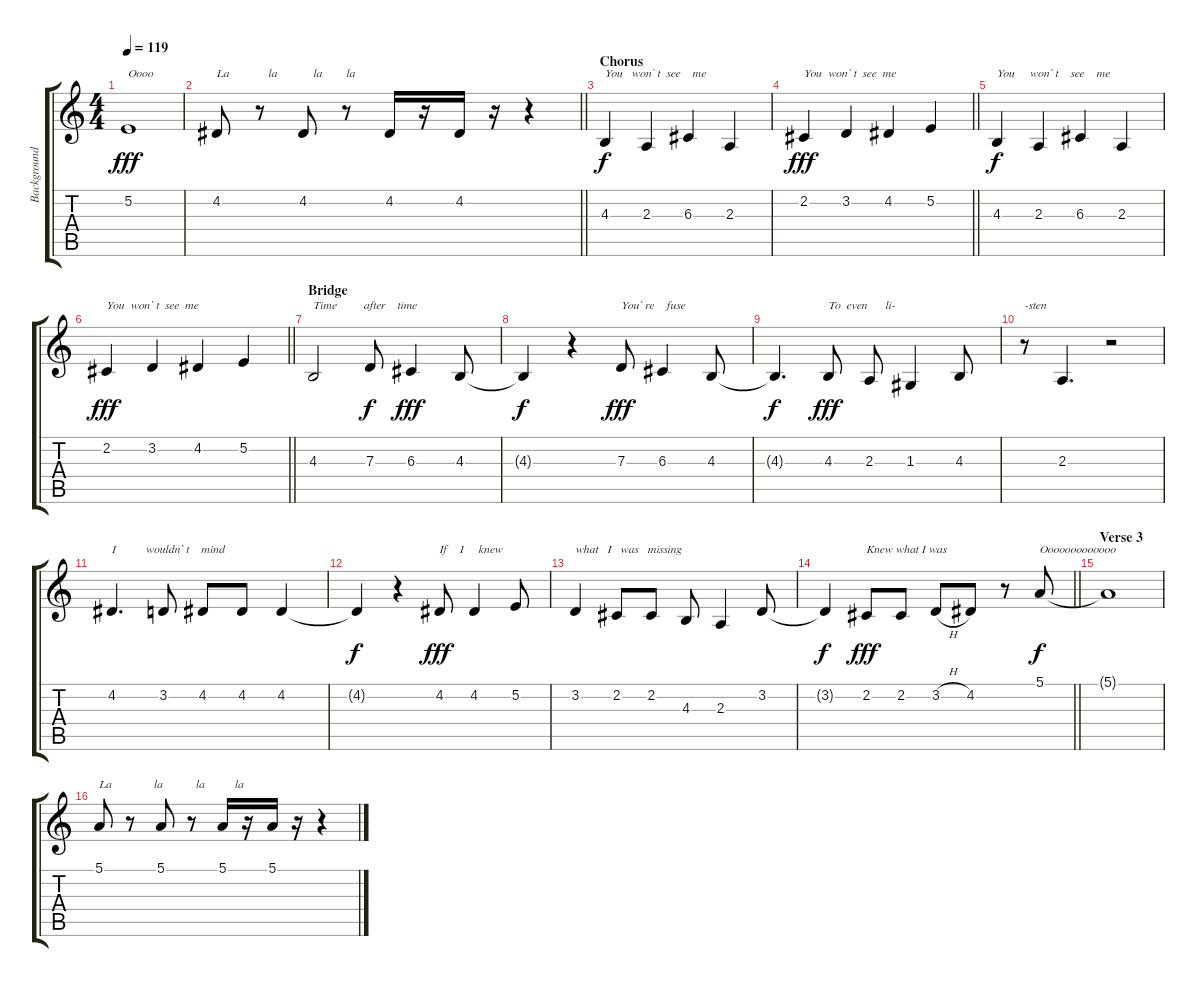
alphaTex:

\track ("Background Vocals (John Lennon)" "Background") {instrument altosax}
\staff {score tabs}
\tuning (E4 B3 G3 D3 A2 E2) {hide}
\ts (4 4)
\tempo 119
\clef g2
\ks c
5.2.1{txt "Oooo" dy fff} |
\barLineRight lightlight
4.2.8{txt "La             la            la        la"} r.8 4.2.8 r.8 4.2.16 r.16 4.2.16 r.16 r.4 |
\section ("" "Chorus")
4.3.4{txt "You   won` t  see    me" dy f} 2.3.4 6.3.4 2.3.4 |
\barLineRight lightlight
2.2.4{txt "You  won` t  see  me" dy fff} 3.2.4 4.2.4 5.2.4 |
4.3.4{txt "You     won` t    see    me" dy f} 2.3.4 6.3.4 2.3.4 |
\barLineRight lightlight
2.2.4{txt "You  won` t  see  me" dy fff} 3.2.4 4.2.4 5.2.4 |
\section ("" "Bridge")
4.3.2{txt "Time         after    time "} 7.3.8{dy f} 6.3.4{dy fff} 4.3.8 |
4.3{t}.4{dy f} r.4 7.3.8{txt "You` re    fuse" dy fff} 6.3.4 4.3.8 |
4.3{t}.4{d dy f} 4.3.8{txt "To  even      li-" dy fff} 2.3.8 1.3.4 4.3.8 |
r.8{txt "-sten"} 2.3.4{d} r.2 |
4.2.4{d txt "I          wouldn` t    mind"} 3.2.8 4.2.8 4.2.8 4.2.4 |
4.2{t}.4{dy f} r.4 4.2.8{txt "If    I     knew" dy fff} 4.2.4 5.2.8 |
3.2.4{txt "what   I   was   missing"} 2.2.8 2.2.8 4.3.8 2.3.4 3.2.8 |
\barLineRight lightlight
3.2{t}.4{dy f} 2.2.8{txt "Knew what I was" dy fff} 2.2.8 3.2{h}.8 4.2.8 r.8 5.1.8{txt "Ooooooooooooo" dy f} |
\section ("" "Verse 3")
5.1{t}.1 |
5.1.8{txt "La              la           la          la"} r.8 5.1.8 r.8 5.1.16 r.16 5.1.16 r.16 r.4
